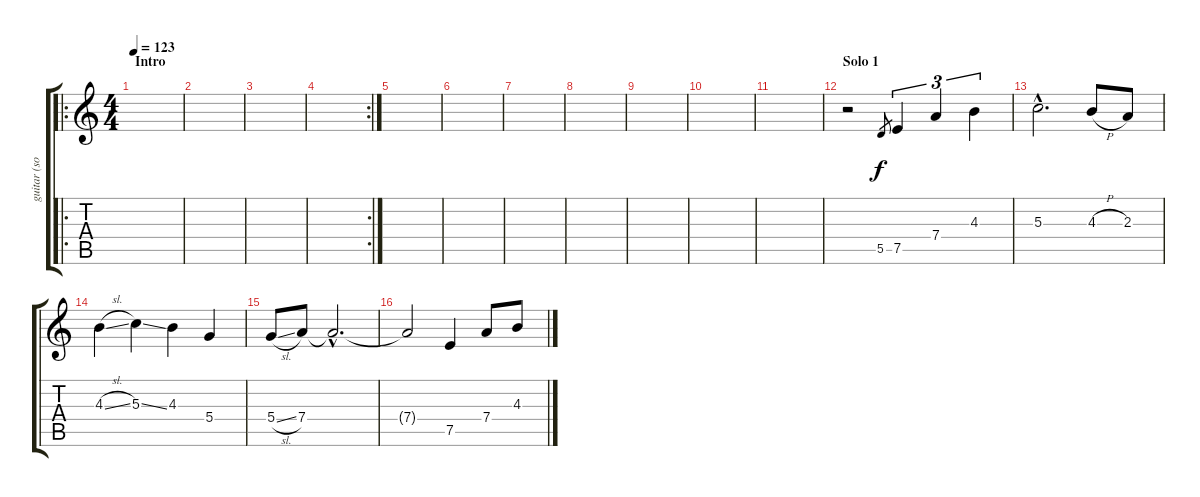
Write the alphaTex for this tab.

\track ("guitar (solo)" "guitar (so") {instrument electricguitarjazz}
\staff {score tabs}
\tuning (E4 B3 G3 D3 A2 E2) {hide}
\ro
\ts (4 4)
\section ("" "Intro")
\tempo 123
\clef g2
\ks c
|
|
|
\rc 2
|
|
|
|
|
|
|
|
\section ("" "Solo 1")
r.2 5.5.8{gr} 7.5.4{tu (3 2)} 7.4.4{tu (3 2)} 4.3.4{tu (3 2)} |
5.3{hac}.2{d} 4.3{h}.8 2.3.8 |
4.3{sl}.4 5.3{ss}.4 4.3.4 5.4.4 |
5.4{sl}.8 7.4.8 7.4{hac t}.2{d} |
7.4{t}.2 7.5.4 7.4.8 4.3.8
